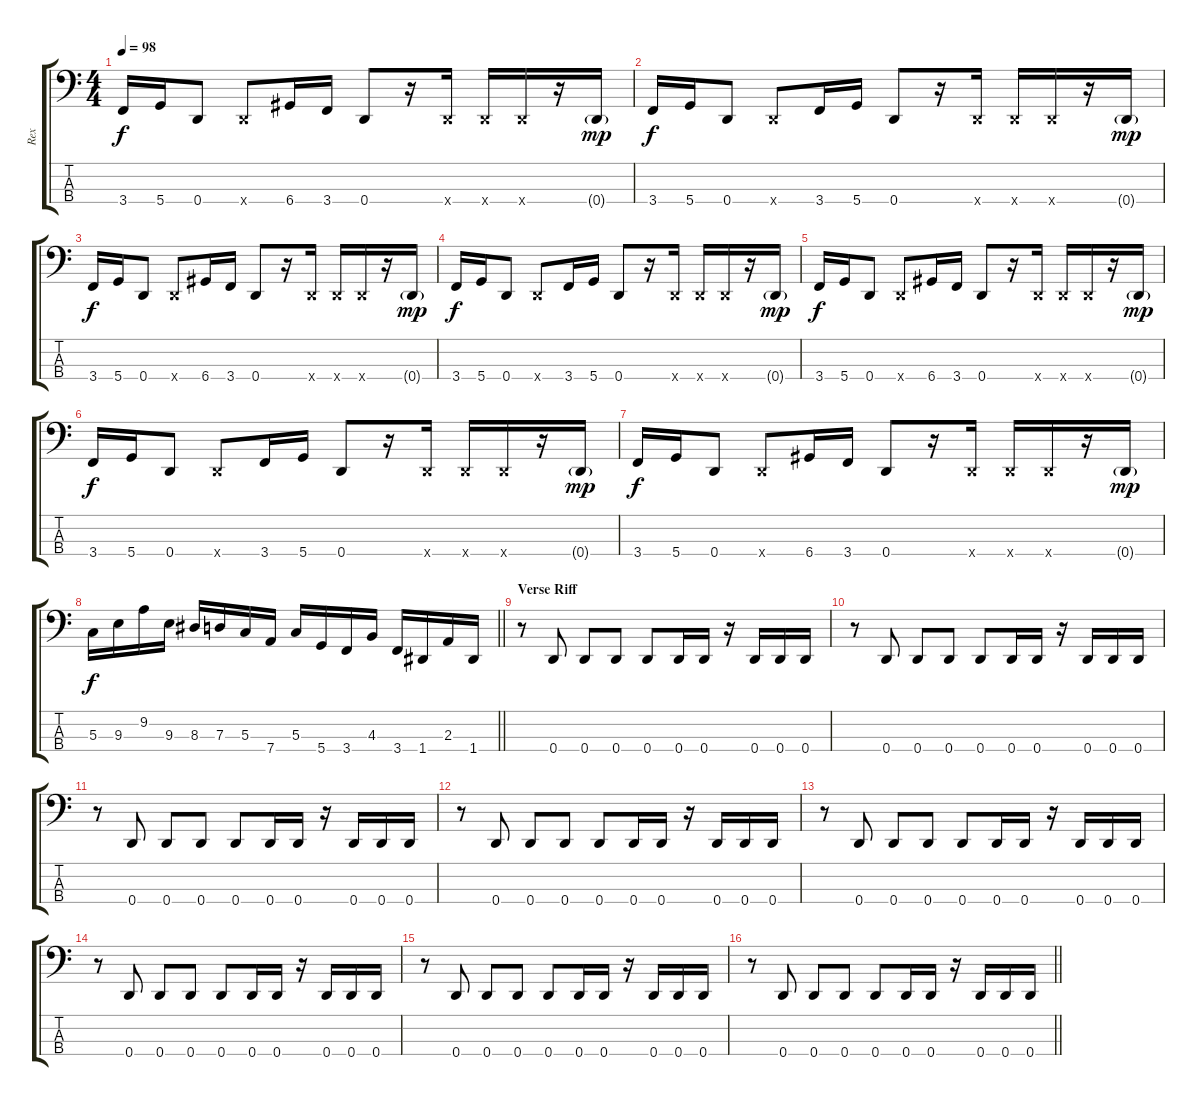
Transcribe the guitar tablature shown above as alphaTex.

\track ("Rex" "Rex") {instrument electricbasspick}
\staff {score tabs}
\tuning (F2 C2 G1 D1) {hide}
\ts (4 4)
\tempo 98
\clef f4
\ks c
3.4.16{dy f} 5.4.16 0.4.8 0.4{x}.8 6.4.16 3.4.16 0.4.8 r.16 0.4{x}.16 0.4{x}.16 0.4{x}.16 r.16 0.4{g}.16{dy mp} |
3.4.16{dy f} 5.4.16 0.4.8 0.4{x}.8 3.4.16 5.4.16 0.4.8 r.16 0.4{x}.16 0.4{x}.16 0.4{x}.16 r.16 0.4{g}.16{dy mp} |
3.4.16{dy f} 5.4.16 0.4.8 0.4{x}.8 6.4.16 3.4.16 0.4.8 r.16 0.4{x}.16 0.4{x}.16 0.4{x}.16 r.16 0.4{g}.16{dy mp} |
3.4.16{dy f} 5.4.16 0.4.8 0.4{x}.8 3.4.16 5.4.16 0.4.8 r.16 0.4{x}.16 0.4{x}.16 0.4{x}.16 r.16 0.4{g}.16{dy mp} |
3.4.16{dy f} 5.4.16 0.4.8 0.4{x}.8 6.4.16 3.4.16 0.4.8 r.16 0.4{x}.16 0.4{x}.16 0.4{x}.16 r.16 0.4{g}.16{dy mp} |
3.4.16{dy f} 5.4.16 0.4.8 0.4{x}.8 3.4.16 5.4.16 0.4.8 r.16 0.4{x}.16 0.4{x}.16 0.4{x}.16 r.16 0.4{g}.16{dy mp} |
3.4.16{dy f} 5.4.16 0.4.8 0.4{x}.8 6.4.16 3.4.16 0.4.8 r.16 0.4{x}.16 0.4{x}.16 0.4{x}.16 r.16 0.4{g}.16{dy mp} |
\barLineRight lightlight
5.3.16{dy f} 9.3.16 9.2.16 9.3.16 8.3.16 7.3.16 5.3.16 7.4.16 5.3.16 5.4.16 3.4.16 4.3.16 3.4.16 1.4.16 2.3.16 1.4.16 |
\section ("" "Verse Riff")
r.8 0.4.8 0.4.8 0.4.8 0.4.8 0.4.16 0.4.16 r.16 0.4.16 0.4.16 0.4.16 |
r.8 0.4.8 0.4.8 0.4.8 0.4.8 0.4.16 0.4.16 r.16 0.4.16 0.4.16 0.4.16 |
r.8 0.4.8 0.4.8 0.4.8 0.4.8 0.4.16 0.4.16 r.16 0.4.16 0.4.16 0.4.16 |
r.8 0.4.8 0.4.8 0.4.8 0.4.8 0.4.16 0.4.16 r.16 0.4.16 0.4.16 0.4.16 |
r.8 0.4.8 0.4.8 0.4.8 0.4.8 0.4.16 0.4.16 r.16 0.4.16 0.4.16 0.4.16 |
r.8 0.4.8 0.4.8 0.4.8 0.4.8 0.4.16 0.4.16 r.16 0.4.16 0.4.16 0.4.16 |
r.8 0.4.8 0.4.8 0.4.8 0.4.8 0.4.16 0.4.16 r.16 0.4.16 0.4.16 0.4.16 |
\barLineRight lightlight
r.8 0.4.8 0.4.8 0.4.8 0.4.8 0.4.16 0.4.16 r.16 0.4.16 0.4.16 0.4.16
